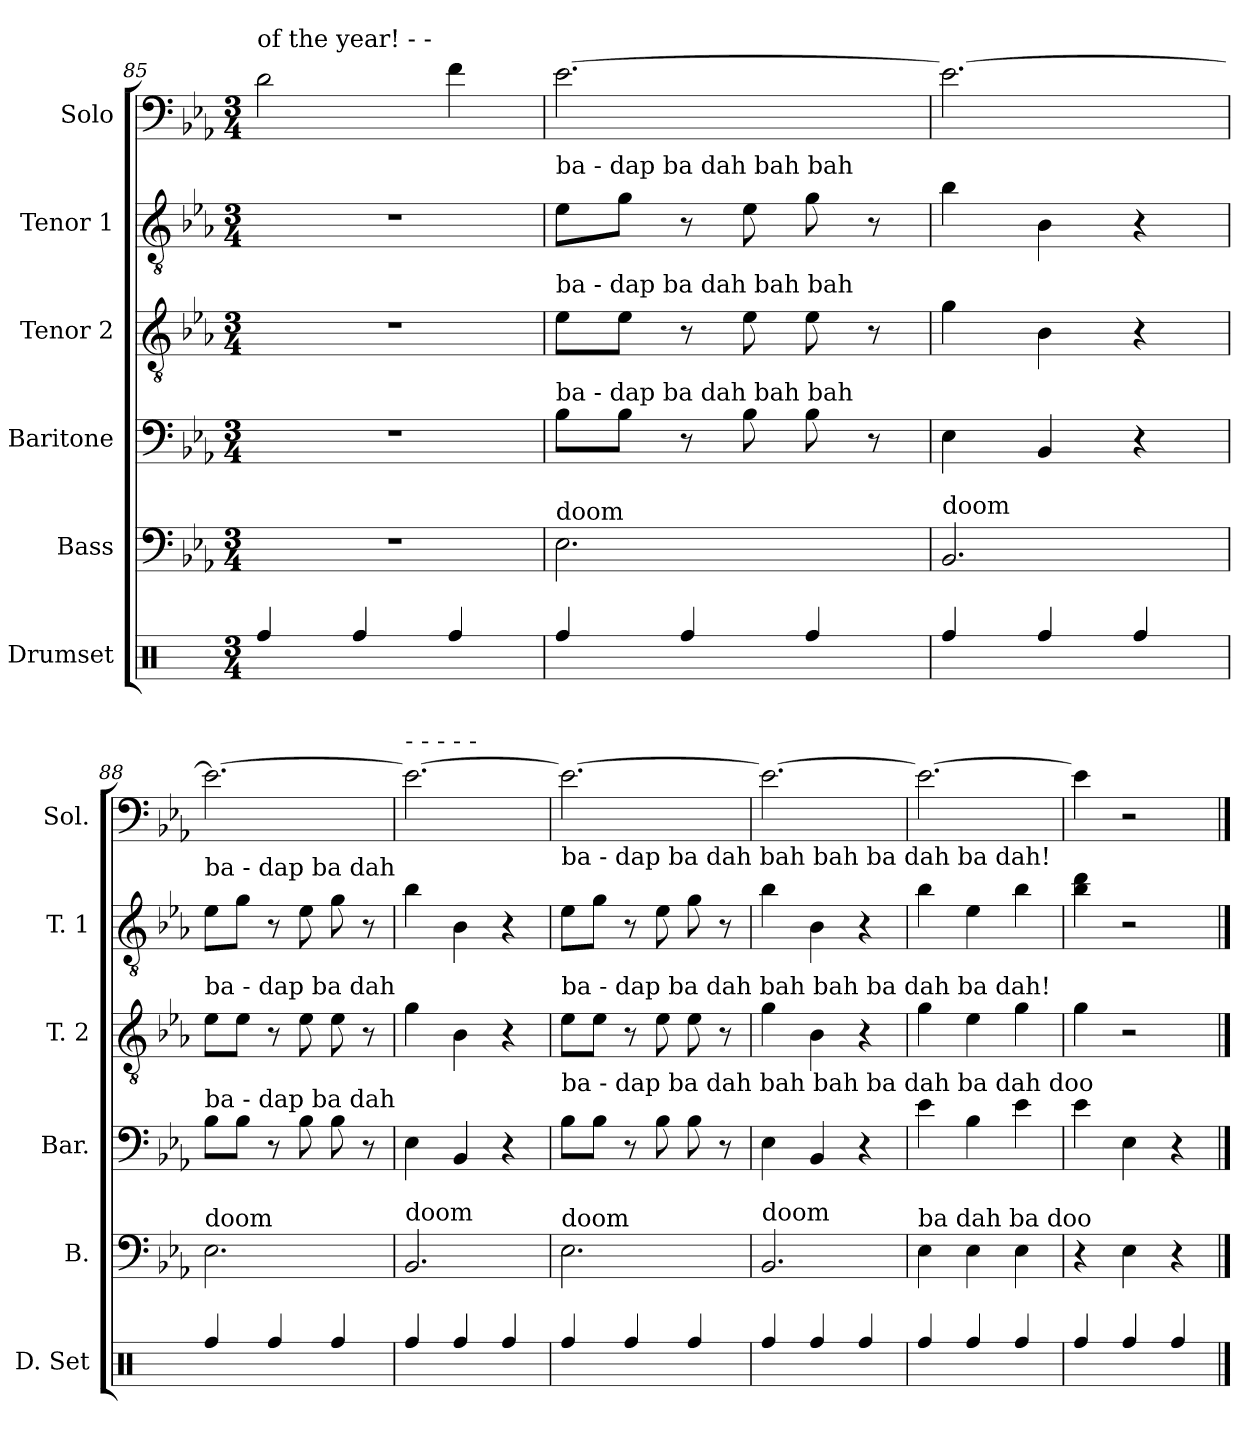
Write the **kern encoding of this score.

**kern	**kern	**kern	**kern	**kern	**kern	**dynam
*part6	*part5	*part4	*part3	*part2	*part1	*part1
*staff6	*staff5	*staff4	*staff3	*staff2	*staff1	*staff1
*I"Drumset	*I"Bass	*I"Baritone	*I"Tenor 2	*I"Tenor 1	*I"Solo	*
*I'D. Set	*I'B.	*I'Bar.	*I'T. 2	*I'T. 1	*I'Sol.	*
!!LO:PB:g=z
*clefX	*clefF4	*clefF4	*clefGv2	*clefGv2	*clefF4	*
*k[]	*k[b-e-a-]	*k[b-e-a-]	*k[b-e-a-]	*k[b-e-a-]	*k[b-e-a-]	*
*M3/4	*M3/4	*M3/4	*M3/4	*M3/4	*M3/4	*
=85	=85	=85	=85	=85	=85	=85
!	!	!	!	!	!LO:TX:a:t=of                  the         year!                                        -                                      -	!
4Rff/	2.r	2.r	2.r	2.r	2d\	.
4Rff/	.	.	.	.	.	.
4Rff/	.	.	.	.	4f\	.
=86	=86	=86	=86	=86	=86	=86
!	!	!	!	!LO:TX:a:t=ba  - dap          ba    dah           bah       bah	!	!
!	!	!	!LO:TX:a:t=ba  - dap          ba    dah           bah       bah	!	!	!
!	!	!LO:TX:a:t=ba  - dap          ba    dah           bah       bah	!	!	!	!
!	!LO:TX:a:t=doom	!	!	!	!	!
!	!	!	!	!	!	!LO:DY:a
4Rff/	2.E-\	8B-\L	8e-\L	8e-\L	[2.e-\	other-dynamics
.	.	8B-\J	8e-\J	8g\J	.	.
4Rff/	.	8r	8r	8r	.	.
.	.	8B-\	8e-\	8e-\	.	.
4Rff/	.	8B-\	8e-\	8g\	.	.
.	.	8r	8r	8r	.	.
=87	=87	=87	=87	=87	=87	=87
!	!LO:TX:a:t=doom	!	!	!	!	!
4Rff/	2.BB-/	4E-\	4g\	4b-\	2.e-\_	.
4Rff/	.	4BB-/	4B-\	4B-\	.	.
4Rff/	.	4r	4r	4r	.	.
=88	=88	=88	=88	=88	=88	=88
!	!	!	!	!LO:TX:a:t=ba  - dap          ba    dah	!	!
!	!	!	!LO:TX:a:t=ba  - dap          ba    dah	!	!	!
!	!	!LO:TX:a:t=ba  - dap          ba    dah	!	!	!	!
!	!LO:TX:a:t=doom	!	!	!	!	!
4Rff/	2.E-\	8B-\L	8e-\L	8e-\L	2.e-\_	.
.	.	8B-\J	8e-\J	8g\J	.	.
4Rff/	.	8r	8r	8r	.	.
.	.	8B-\	8e-\	8e-\	.	.
4Rff/	.	8B-\	8e-\	8g\	.	.
.	.	8r	8r	8r	.	.
!!LO:LB:g=z
=89	=89	=89	=89	=89	=89	=89
!	!	!	!	!	!LO:TX:a:t=-                             -                                      -                              -                               -	!
!	!LO:TX:a:t=doom	!	!	!	!	!
4Rff/	2.BB-/	4E-\	4g\	4b-\	2.e-\_	.
4Rff/	.	4BB-/	4B-\	4B-\	.	.
4Rff/	.	4r	4r	4r	.	.
=90	=90	=90	=90	=90	=90	=90
!	!	!	!	!LO:TX:a:t=ba - dap       ba    dah          bah    bah                 ba       dah     ba         dah!	!	!
!	!	!	!LO:TX:a:t=ba - dap       ba    dah          bah    bah                 ba       dah     ba          dah!	!	!	!
!	!	!LO:TX:a:t=ba - dap       ba    dah          bah    bah                 ba       dah     ba         dah    doo	!	!	!	!
!	!LO:TX:a:t=doom	!	!	!	!	!
4Rff/	2.E-\	8B-\L	8e-\L	8e-\L	2.e-\_	.
.	.	8B-\J	8e-\J	8g\J	.	.
4Rff/	.	8r	8r	8r	.	.
.	.	8B-\	8e-\	8e-\	.	.
4Rff/	.	8B-\	8e-\	8g\	.	.
.	.	8r	8r	8r	.	.
=91	=91	=91	=91	=91	=91	=91
!	!LO:TX:a:t=doom	!	!	!	!	!
4Rff/	2.BB-/	4E-\	4g\	4b-\	2.e-\_	.
4Rff/	.	4BB-/	4B-\	4B-\	.	.
4Rff/	.	4r	4r	4r	.	.
=92	=92	=92	=92	=92	=92	=92
!	!LO:TX:a:t=ba       dah     ba                  doo	!	!	!	!	!
4Rff/	4E-\	4e-\	4g\	4b-\	2.e-\_	.
4Rff/	4E-\	4B-\	4e-\	4e-\	.	.
4Rff/	4E-\	4e-\	4g\	4b-\	.	.
=93	=93	=93	=93	=93	=93	=93
4Rff/	4r	4e-\	4g\	4b-\ 4dd\	4e-\]	.
4Rff/	4E-\	4E-\	2r	2r	2r	.
4Rff/	4r	4r	.	.	.	.
==	==	==	==	==	==	==
*-	*-	*-	*-	*-	*-	*-
